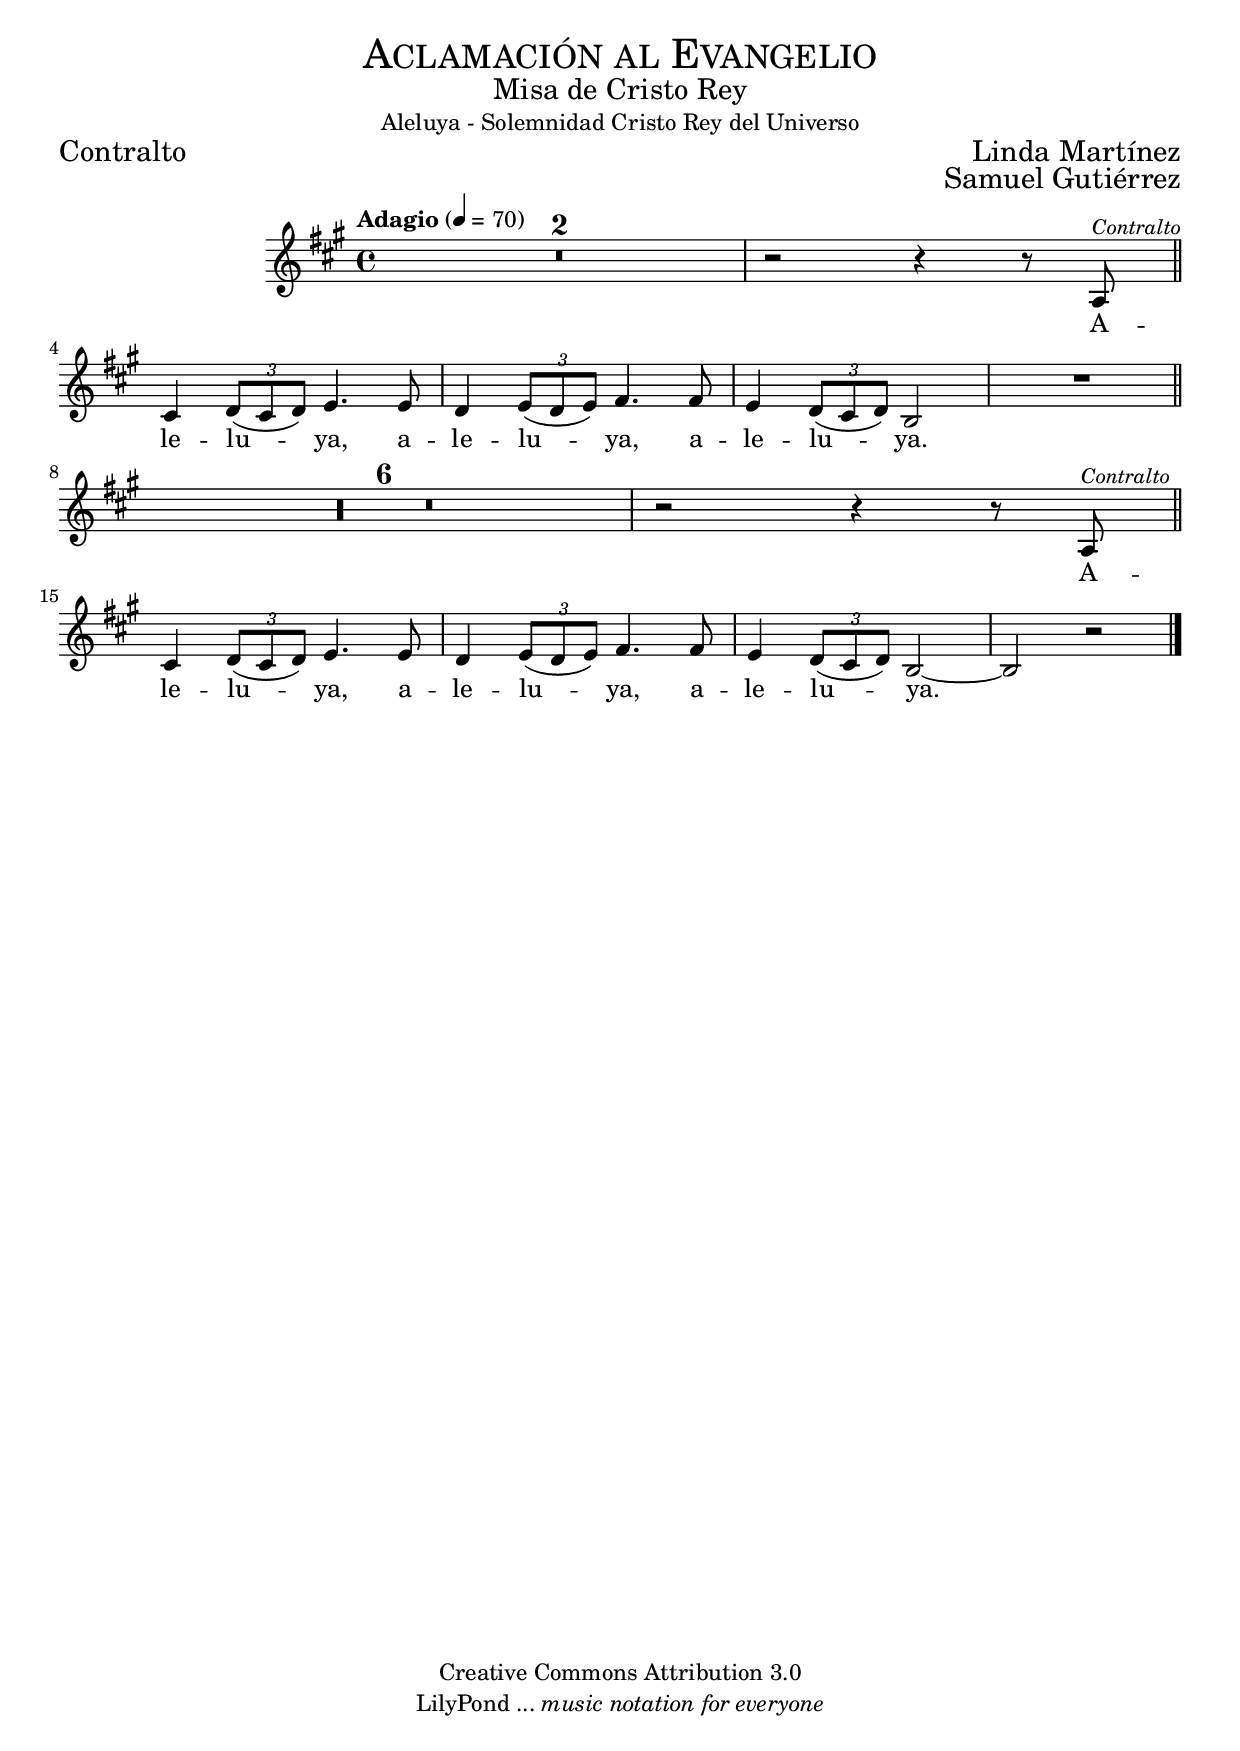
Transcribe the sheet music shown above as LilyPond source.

% ******************************************************************************************
%	Aclamaicion al Evangelio - Melody inspired by the compositions of Mons Marco Frisina
%   	Music and accompaniment by serachsam
% ******************************************************************************************
\language "espanol"
\version "2.23.2"

% --- Global parameters
particle = 1
jump = \break

% --- Includes
\include "global.ily"
alto_music = \relative do' {
  \compressEmptyMeasures

  R1*2 |
  r2 r4 r8 la8^\markup{ \italic \small "Contralto" } | \bar "||" #(if (= particle 1) jump "") % 3
  dos4 \tuplet 3/2 { re8( dos re) } mi4. mi8 |
  re4 \tuplet 3/2 { mi8( re mi) } fas4. fas8 |
  mi4 \tuplet 3/2 { re8( dos re) } si2 |
  R1 | \bar "||" #(if (= particle 1) jump "") % 7
  R1*6 |
  r2 r4 r8 la8^\markup{ \italic \small "Contralto" } | \bar "||" #(if (= particle 1) jump "") % 14
  dos4 \tuplet 3/2 { re8( dos re) } mi4. mi8 |
  re4 \tuplet 3/2 { mi8( re mi) } fas4. fas8 |
  mi4 \tuplet 3/2 { re8( dos re) } si2~ |
  si2 r |

  \bar "|."
}

alto_lyrics = \lyricmode {
  A -- le -- lu -- ya,
  a -- le -- lu -- ya,
  a -- le -- lu -- ya.

  A -- le -- lu -- ya,
  a -- le -- lu -- ya,
  a -- le -- lu -- ya.
}


% --- Global size
% #(set-global-staff-size 20)

% --- Header
\markup { \fill-line { \center-column { \fontsize #5 \smallCaps "Aclamación al Evangelio" \fontsize #2 "Misa de Cristo Rey" "Aleluya - Solemnidad Cristo Rey del Universo" } } }
\markup { \fill-line { \fontsize #2 "Contralto" \right-column { \fontsize #2 "Linda Martínez" } } }
\markup { \fill-line { " " \right-column { \fontsize #2 "Samuel Gutiérrez" } } }
\header {
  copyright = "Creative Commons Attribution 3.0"
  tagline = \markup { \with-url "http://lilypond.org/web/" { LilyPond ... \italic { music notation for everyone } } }
  breakbefore = ##t
}

% --- Music

% --- Harmony

\score {
  <<
    \new Staff <<
      \set Staff.midiInstrument = #"oboe"
      \set Staff.midiMaximumVolume = #1.5

      \new Voice = "contralto" <<
        \global \alto_music
      >>
      \new Lyrics = "contralto"
      \context Lyrics = "contralto" \lyricsto "contralto" \alto_lyrics
    >>
  >>
  \midi { }
  \layout { }
}

% --- Paper
\paper{
  #(set-default-paper-size "letter")
  indent=3.5\cm
  page-breaking = #ly:page-turn-breaking
}
